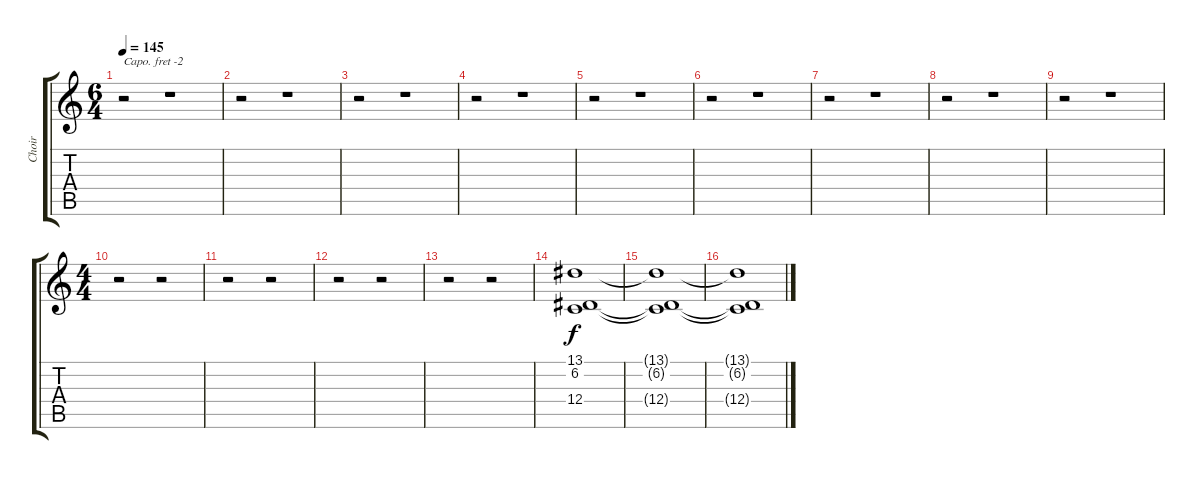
\track ("Choir" "Choir") {instrument choiraahs}
\staff {score tabs}
\capo -2
\tuning (E4 B3 G3 D3 A2 D2) {hide}
\ts (6 4)
\tempo 145
\clef g2
\ks c
r.2{dy f} r.1 |
r.2 r.1 |
r.2 r.1 |
r.2 r.1 |
r.2 r.1 |
r.2 r.1 |
r.2 r.1 |
r.2 r.1 |
r.2 r.1 |
\ts (4 4)
r.2 r.2 |
r.2 r.2 |
r.2 r.2 |
r.2 r.2 |
(13.1 6.2 12.4).1 |
(13.1{t} 6.2{t} 12.4{t}).1 |
(13.1{t} 6.2{t} 12.4{t}).1
